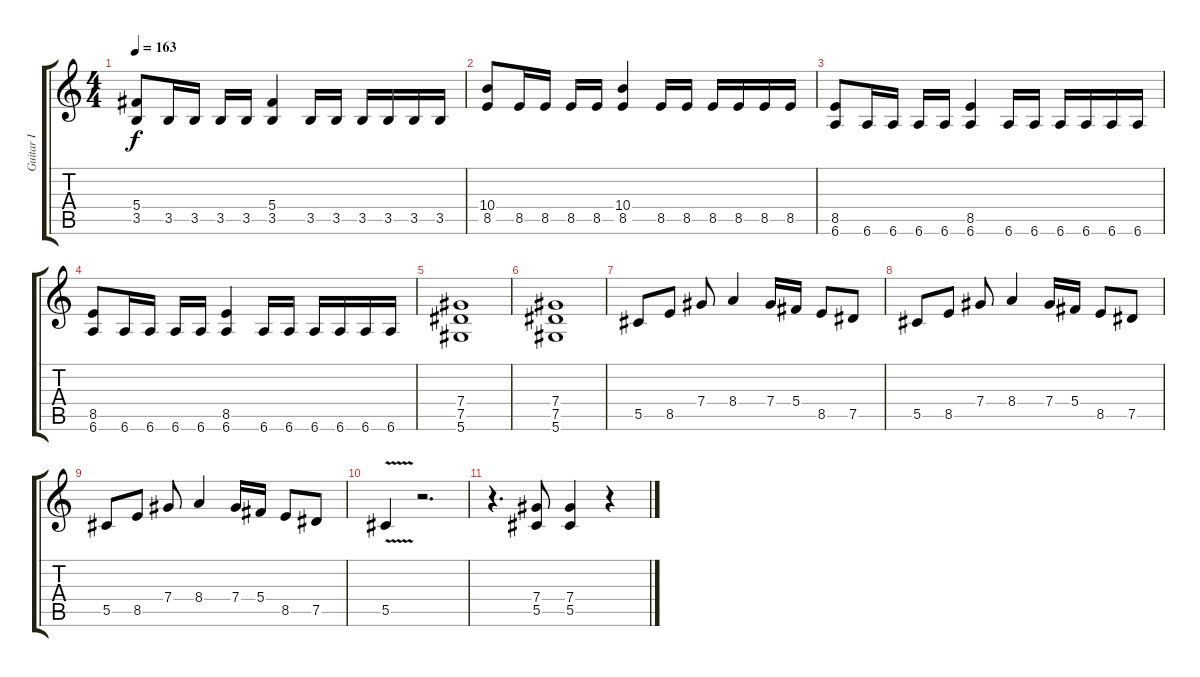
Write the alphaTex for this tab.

\track ("Guitar I" "Guitar I") {instrument overdrivenguitar}
\staff {score tabs}
\tuning (Eb4 Bb3 Gb3 Db3 Ab2 Eb2) {hide}
\ts (4 4)
\tempo 163
\clef g2
\ks c
(5.4 3.5).8{dy f} 3.5.16 3.5.16 3.5.16 3.5.16 (5.4 3.5).4 3.5.16 3.5.16 3.5.16 3.5.16 3.5.16 3.5.16 |
(10.4 8.5).8 8.5.16 8.5.16 8.5.16 8.5.16 (10.4 8.5).4 8.5.16 8.5.16 8.5.16 8.5.16 8.5.16 8.5.16 |
(8.5 6.6).8 6.6.16 6.6.16 6.6.16 6.6.16 (8.5 6.6).4 6.6.16 6.6.16 6.6.16 6.6.16 6.6.16 6.6.16 |
(8.5 6.6).8 6.6.16 6.6.16 6.6.16 6.6.16 (8.5 6.6).4 6.6.16 6.6.16 6.6.16 6.6.16 6.6.16 6.6.16 |
(7.4 7.5 5.6).1 |
(7.4 7.5 5.6).1 |
5.5.8 8.5.8 7.4.8 8.4.4 7.4.16 5.4.16 8.5.8 7.5.8 |
5.5.8 8.5.8 7.4.8 8.4.4 7.4.16 5.4.16 8.5.8 7.5.8 |
5.5.8 8.5.8 7.4.8 8.4.4 7.4.16 5.4.16 8.5.8 7.5.8 |
5.5{v}.4 r.2{d} |
r.4{d} (7.4 5.5).8{volume 16 balance 8} (7.4 5.5).4 r.4
